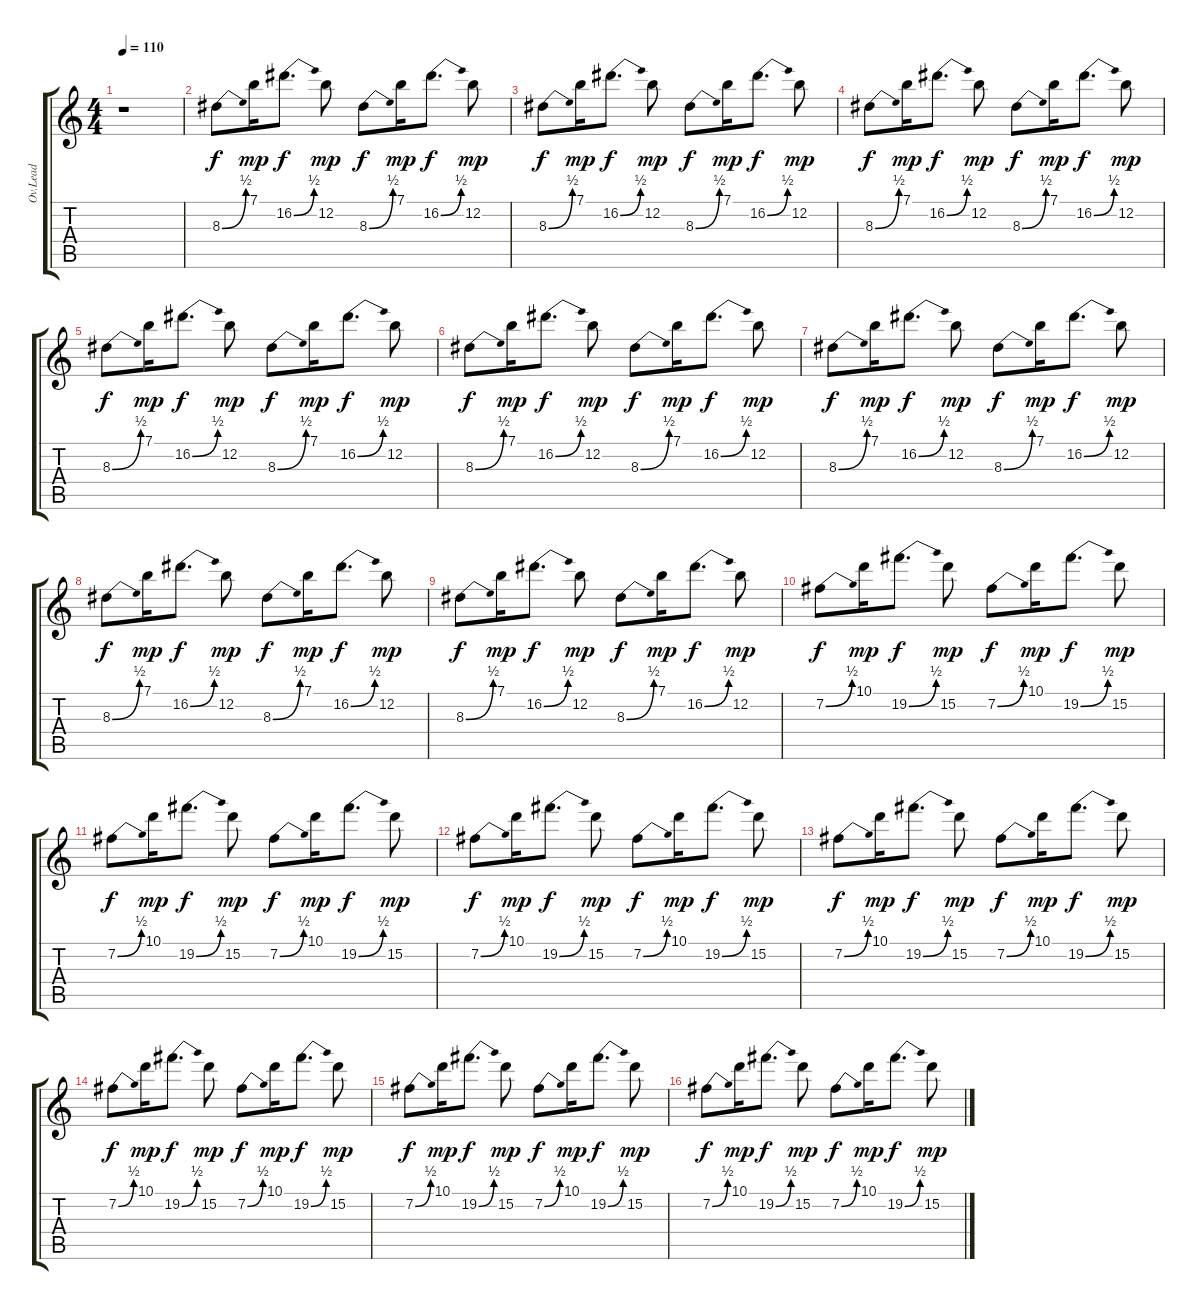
\track ("Ov.Lead" "Ov.Lead") {instrument overdrivenguitar}
\staff {score tabs}
\tuning (E4 B3 G3 D3 A2 E2) {hide}
\ts (4 4)
\tempo 110
\clef g2
\ks c
r.1{dy mp} |
8.3{be (bend 0 0 60 2)}.8{dy f} 7.1.16{dy mp} 16.2{be (bend 0 0 60 2)}.8{d dy f} 12.2.8{dy mp} 8.3{be (bend 0 0 60 2)}.8{dy f} 7.1.16{dy mp} 16.2{be (bend 0 0 60 2)}.8{d dy f} 12.2.8{dy mp} |
8.3{be (bend 0 0 60 2)}.8{dy f} 7.1.16{dy mp} 16.2{be (bend 0 0 60 2)}.8{d dy f} 12.2.8{dy mp} 8.3{be (bend 0 0 60 2)}.8{dy f} 7.1.16{dy mp} 16.2{be (bend 0 0 60 2)}.8{d dy f} 12.2.8{dy mp} |
8.3{be (bend 0 0 60 2)}.8{dy f} 7.1.16{dy mp} 16.2{be (bend 0 0 60 2)}.8{d dy f} 12.2.8{dy mp} 8.3{be (bend 0 0 60 2)}.8{dy f} 7.1.16{dy mp} 16.2{be (bend 0 0 60 2)}.8{d dy f} 12.2.8{dy mp} |
8.3{be (bend 0 0 60 2)}.8{dy f} 7.1.16{dy mp} 16.2{be (bend 0 0 60 2)}.8{d dy f} 12.2.8{dy mp} 8.3{be (bend 0 0 60 2)}.8{dy f} 7.1.16{dy mp} 16.2{be (bend 0 0 60 2)}.8{d dy f} 12.2.8{dy mp} |
8.3{be (bend 0 0 60 2)}.8{dy f} 7.1.16{dy mp} 16.2{be (bend 0 0 60 2)}.8{d dy f} 12.2.8{dy mp} 8.3{be (bend 0 0 60 2)}.8{dy f} 7.1.16{dy mp} 16.2{be (bend 0 0 60 2)}.8{d dy f} 12.2.8{dy mp} |
8.3{be (bend 0 0 60 2)}.8{dy f} 7.1.16{dy mp} 16.2{be (bend 0 0 60 2)}.8{d dy f} 12.2.8{dy mp} 8.3{be (bend 0 0 60 2)}.8{dy f} 7.1.16{dy mp} 16.2{be (bend 0 0 60 2)}.8{d dy f} 12.2.8{dy mp} |
8.3{be (bend 0 0 60 2)}.8{dy f} 7.1.16{dy mp} 16.2{be (bend 0 0 60 2)}.8{d dy f} 12.2.8{dy mp} 8.3{be (bend 0 0 60 2)}.8{dy f} 7.1.16{dy mp} 16.2{be (bend 0 0 60 2)}.8{d dy f} 12.2.8{dy mp} |
8.3{be (bend 0 0 60 2)}.8{dy f} 7.1.16{dy mp} 16.2{be (bend 0 0 60 2)}.8{d dy f} 12.2.8{dy mp} 8.3{be (bend 0 0 60 2)}.8{dy f} 7.1.16{dy mp} 16.2{be (bend 0 0 60 2)}.8{d dy f} 12.2.8{dy mp} |
7.2{be (bend 0 0 60 2)}.8{dy f} 10.1.16{dy mp} 19.2{be (bend 0 0 60 2)}.8{d dy f} 15.2.8{dy mp} 7.2{be (bend 0 0 60 2)}.8{dy f} 10.1.16{dy mp} 19.2{be (bend 0 0 60 2)}.8{d dy f} 15.2.8{dy mp} |
7.2{be (bend 0 0 60 2)}.8{dy f} 10.1.16{dy mp} 19.2{be (bend 0 0 60 2)}.8{d dy f} 15.2.8{dy mp} 7.2{be (bend 0 0 60 2)}.8{dy f} 10.1.16{dy mp} 19.2{be (bend 0 0 60 2)}.8{d dy f} 15.2.8{dy mp} |
7.2{be (bend 0 0 60 2)}.8{dy f} 10.1.16{dy mp} 19.2{be (bend 0 0 60 2)}.8{d dy f} 15.2.8{dy mp} 7.2{be (bend 0 0 60 2)}.8{dy f} 10.1.16{dy mp} 19.2{be (bend 0 0 60 2)}.8{d dy f} 15.2.8{dy mp} |
7.2{be (bend 0 0 60 2)}.8{dy f} 10.1.16{dy mp} 19.2{be (bend 0 0 60 2)}.8{d dy f} 15.2.8{dy mp} 7.2{be (bend 0 0 60 2)}.8{dy f} 10.1.16{dy mp} 19.2{be (bend 0 0 60 2)}.8{d dy f} 15.2.8{dy mp} |
7.2{be (bend 0 0 60 2)}.8{dy f} 10.1.16{dy mp} 19.2{be (bend 0 0 60 2)}.8{d dy f} 15.2.8{dy mp} 7.2{be (bend 0 0 60 2)}.8{dy f} 10.1.16{dy mp} 19.2{be (bend 0 0 60 2)}.8{d dy f} 15.2.8{dy mp} |
7.2{be (bend 0 0 60 2)}.8{dy f} 10.1.16{dy mp} 19.2{be (bend 0 0 60 2)}.8{d dy f} 15.2.8{dy mp} 7.2{be (bend 0 0 60 2)}.8{dy f} 10.1.16{dy mp} 19.2{be (bend 0 0 60 2)}.8{d dy f} 15.2.8{dy mp} |
7.2{be (bend 0 0 60 2)}.8{dy f} 10.1.16{dy mp} 19.2{be (bend 0 0 60 2)}.8{d dy f} 15.2.8{dy mp} 7.2{be (bend 0 0 60 2)}.8{dy f} 10.1.16{dy mp} 19.2{be (bend 0 0 60 2)}.8{d dy f} 15.2.8{dy mp}
